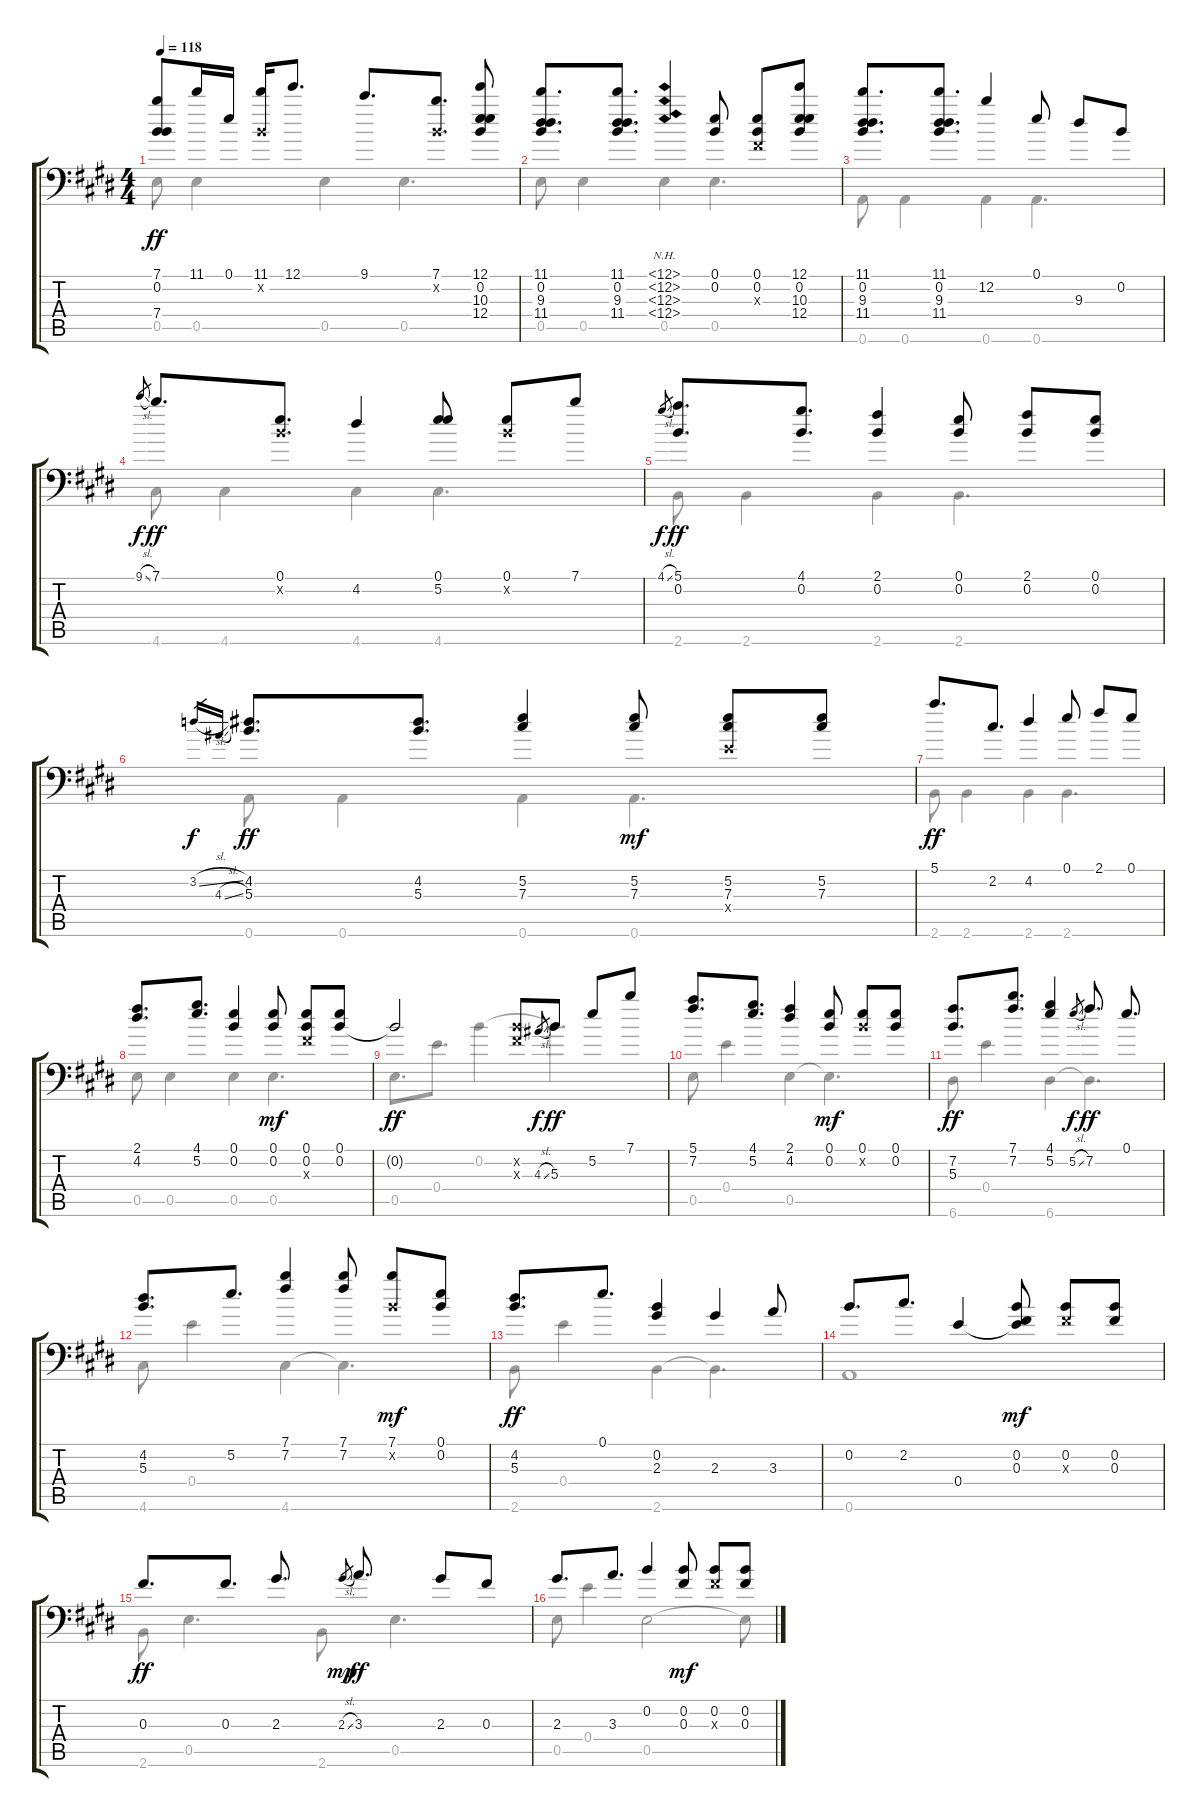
\track "" {instrument acousticguitarsteel}
\staff {score tabs}
\tuning (E4 B3 Gb3 E3 E2 A1) {hide}
\voice
\ts (4 4)
\tempo 118
\clef f4
\ks e
(7.1{t} 0.2{t} 7.4{t}).8{dy ff} 11.1.16 0.1.16 (11.1 0.2{x}).16 12.1.8{d} 9.1.8{d} (7.1 0.2{x}).8{d} (12.1 0.2 10.3 12.4).8 |
(11.1 0.2 9.3 11.4).8{d} (11.1 0.2 9.3 11.4).8{d} (12.1{nh} 12.2{nh} 12.3{nh} 12.4{nh}).4 (0.1 0.2).8 (0.1 0.2 0.3{x}).8 (12.1 0.2 10.3 12.4).8 |
(11.1 0.2 9.3 11.4).8{d} (11.1 0.2 9.3 11.4).8{d} 12.2.4 0.1.8 9.3.8 0.2.8 |
9.1{sl}.8{gr dy f} 7.1.8{d dy ff} (0.1 0.2{x}).8{d} 4.2.4 (0.1 5.2).8 (0.1 0.2{x}).8 7.1.8 |
4.1{sl}.8{gr dy f} (5.1 0.2).8{d dy ff} (4.1 0.2).8{d} (2.1 0.2).4 (0.1 0.2).8 (2.1 0.2).8 (0.1 0.2).8 |
3.2{sl}.16{gr dy f} 4.3{sl}.16{gr} (4.2 5.3).8{d dy ff} (4.2 5.3).8{d} (5.2 7.3).4 (5.2 7.3).8{dy mf} (5.2 7.3 0.4{x}).8 (5.2 7.3).8 |
5.1.8{d dy ff} 2.2.8{d} 4.2.4 0.1.8 2.1.8 0.1.8 |
(2.1 4.2).8{d} (4.1 5.2).8{d} (0.1 0.2).4 (0.1 0.2).8{dy mf} (0.1 0.2 0.3{x}).8 (0.1 0.2).8 |
0.2{t}.2{dy ff} (0.2{x} 0.3{x}).8 4.3{sl}.8{gr dy f} 5.3.8{dy ff} 5.2.8 7.1.8 |
(5.1 7.2).8{d} (4.1 5.2).8{d} (2.1 4.2).4 (0.1 0.2).8{dy mf} (0.1 0.2{x}).8 (0.1 0.2).8 |
(7.2 5.3).8{d dy ff} (7.1 7.2).8{d} (4.1 5.2).4 5.2{sl}.8{gr dy f} 7.2.8{d dy ff} 0.1.8{d} |
(4.2 5.3).8{d} 5.2.8{d} (7.1 7.2).4 (7.1 7.2).8 (7.1 0.2{x}).8{dy mf} (0.1 0.2).8 |
(4.2 5.3).8{d dy ff} 0.1.8{d} (0.2 2.3).4 2.3.4 3.3.8 |
0.2.8{d} 2.2.8{d} 0.4.4 (0.2 0.3 0.4{t}).8{dy mf} (0.2 0.3{x}).8 (0.2 0.3).8 |
0.3.8{d dy ff} 0.3.8{d} 2.3.8{d} 2.3{sl}.8{gr dy mp} 3.3.8{d dy ff} 2.3.8 0.3.8 |
2.3.8{d} 3.3.8{d} 0.2.4 (0.2 0.3).8{dy mf} (0.2 0.3{x}).8 (0.2 0.3).8
\voice
\clef f4
\ottava regular
\simile none
\ks e
0.5.8{dy ff} 0.5.4 0.5.4 0.5.4{d} |
0.5.8 0.5.4 0.5.4 0.5.4{d} |
0.6.8 0.6.4 0.6.4 0.6.4{d} |
4.6.8 4.6.4 4.6.4 4.6.4{d} |
2.6.8 2.6.4 2.6.4 2.6.4{d} |
0.6.8 0.6.4 0.6.4 0.6.4{d} |
2.6.8 2.6.4 2.6.4 2.6.4{d} |
0.5.8 0.5.4 0.5.4 0.5.4{d} |
0.5.8{d} 0.4.8{d} 0.2.4 0.2{t}.4{d} |
0.5.8 0.4.4 0.5.4 0.5{t}.4{d} |
6.6.8 0.4.4 6.6.4 6.6{t}.4{d} |
4.6.8 0.4.4 4.6.4 4.6{t}.4{d} |
2.6.8 0.4.4 2.6.4 2.6{t}.4{d} |
0.6.1 |
2.6.8 0.5.4{d} 2.6.8 0.5.4{d} |
0.5.8 0.4.4 0.5.2 0.5{t}.8
